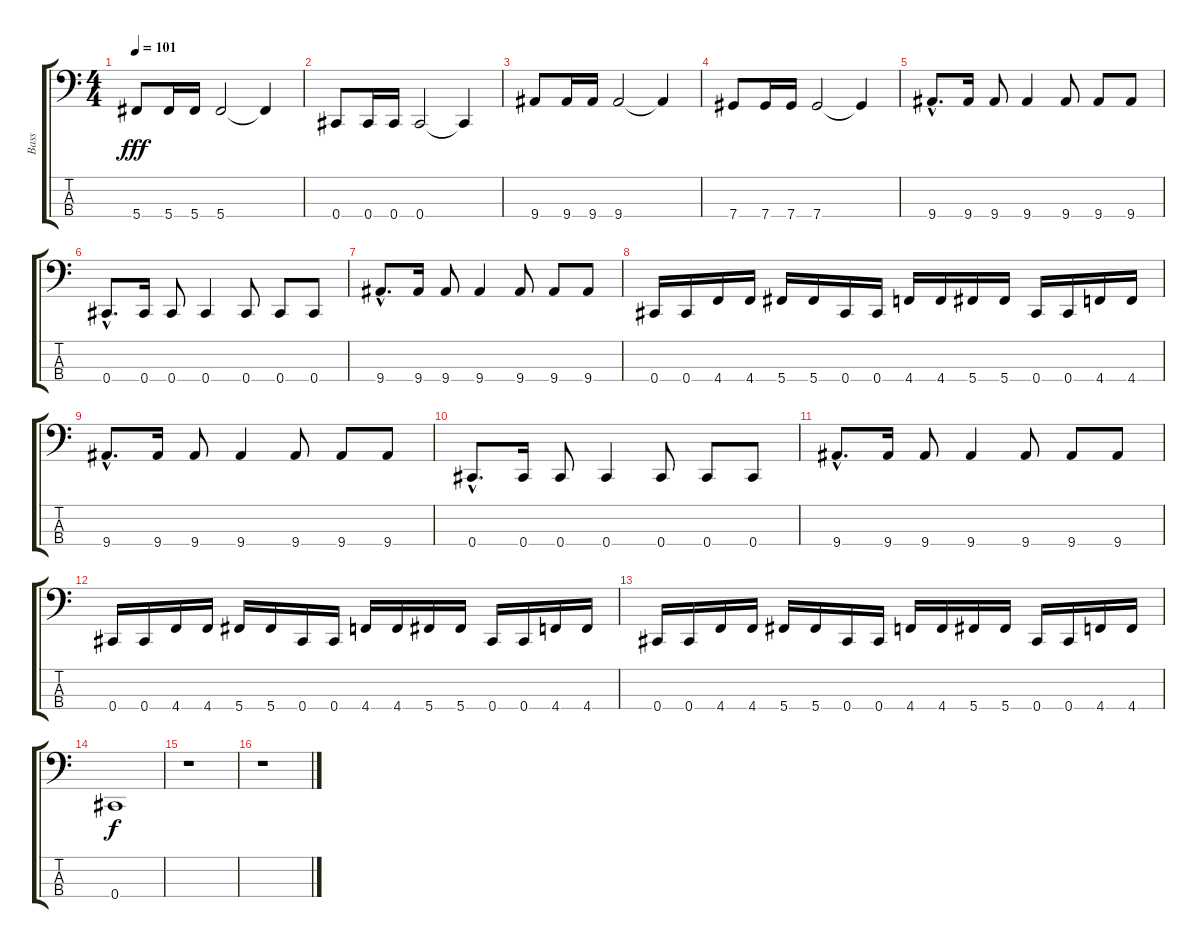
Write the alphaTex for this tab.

\track ("Bass" "Bass") {instrument electricbasspick}
\staff {score tabs}
\tuning (Gb2 Db2 Ab1 Db1) {hide}
\ts (4 4)
\tempo 101
\clef f4
\ks c
5.4.8{dy fff} 5.4.16 5.4.16 5.4.2 5.4{t}.4 |
0.4.8 0.4.16 0.4.16 0.4.2 0.4{t}.4 |
9.4.8 9.4.16 9.4.16 9.4.2 9.4{t}.4 |
7.4.8 7.4.16 7.4.16 7.4.2 7.4{t}.4 |
9.4{hac}.8{d} 9.4.16 9.4.8 9.4.4 9.4.8 9.4.8 9.4.8 |
0.4{hac}.8{d} 0.4.16 0.4.8 0.4.4 0.4.8 0.4.8 0.4.8 |
9.4{hac}.8{d} 9.4.16 9.4.8 9.4.4 9.4.8 9.4.8 9.4.8 |
0.4.16 0.4.16 4.4.16 4.4.16 5.4.16 5.4.16 0.4.16 0.4.16 4.4.16 4.4.16 5.4.16 5.4.16 0.4.16 0.4.16 4.4.16 4.4.16 |
9.4{hac}.8{d} 9.4.16 9.4.8 9.4.4 9.4.8 9.4.8 9.4.8 |
0.4{hac}.8{d} 0.4.16 0.4.8 0.4.4 0.4.8 0.4.8 0.4.8 |
9.4{hac}.8{d} 9.4.16 9.4.8 9.4.4 9.4.8 9.4.8 9.4.8 |
0.4.16 0.4.16 4.4.16 4.4.16 5.4.16 5.4.16 0.4.16 0.4.16 4.4.16 4.4.16 5.4.16 5.4.16 0.4.16 0.4.16 4.4.16 4.4.16 |
0.4.16 0.4.16 4.4.16 4.4.16 5.4.16 5.4.16 0.4.16 0.4.16 4.4.16 4.4.16 5.4.16 5.4.16 0.4.16 0.4.16 4.4.16 4.4.16 |
0.4.1{dy f} |
r.1 |
r.1
